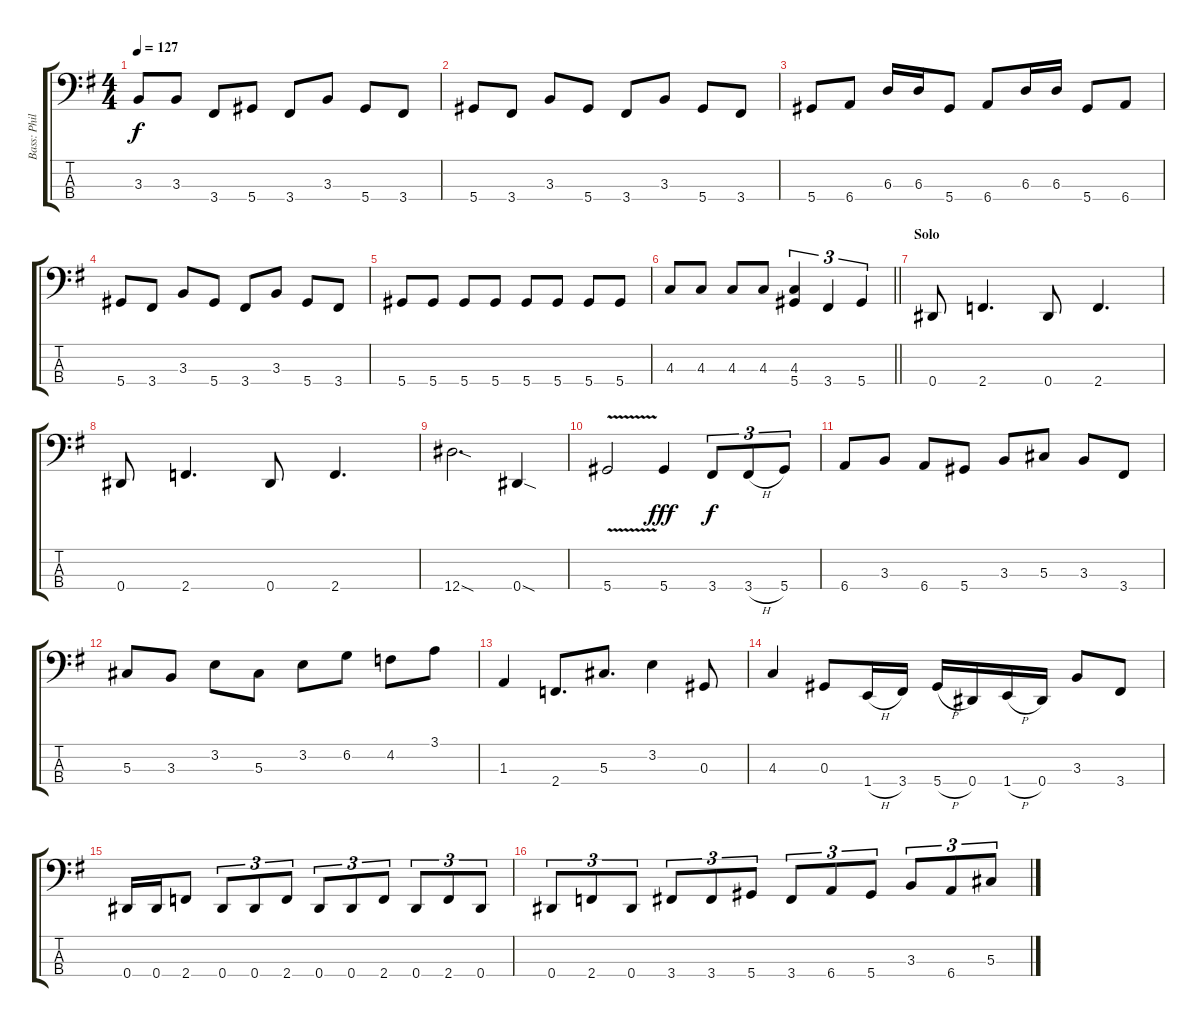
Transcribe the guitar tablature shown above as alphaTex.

\track ("Bass: Philip" "Bass: Phil") {instrument electricbassfinger}
\staff {score tabs}
\tuning (Gb2 Db2 Ab1 Eb1) {hide}
\ts (4 4)
\tempo 127
\clef f4
\ks g
3.3.8{dy f} 3.3.8 3.4.8 5.4.8 3.4.8 3.3.8 5.4.8 3.4.8 |
5.4.8 3.4.8 3.3.8 5.4.8 3.4.8 3.3.8 5.4.8 3.4.8 |
5.4.8 6.4.8 6.3.16 6.3.16 5.4.8 6.4.8 6.3.16 6.3.16 5.4.8 6.4.8 |
5.4.8 3.4.8 3.3.8 5.4.8 3.4.8 3.3.8 5.4.8 3.4.8 |
5.4.8 5.4.8 5.4.8 5.4.8 5.4.8 5.4.8 5.4.8 5.4.8 |
\barLineRight lightlight
4.3.8 4.3.8 4.3.8 4.3.8 (4.3 5.4).4{tu (3 2)} 3.4.4{tu (3 2)} 5.4.4{tu (3 2)} |
\section ("" "Solo")
0.4.8 2.4.4{d} 0.4.8 2.4.4{d} |
0.4.8 2.4.4{d} 0.4.8 2.4.4{d} |
12.4{sod}.2{d} 0.4{sod}.4 |
5.4{v}.2 5.4.4{dy fff} 3.4.8{tu (3 2) dy f} 3.4{h}.8{tu (3 2)} 5.4.8{tu (3 2)} |
6.4.8 3.3.8 6.4.8 5.4.8 3.3.8 5.3.8 3.3.8 3.4.8 |
5.3.8 3.3.8 3.2.8 5.3.8 3.2.8 6.2.8 4.2.8 3.1.8 |
1.3.4 2.4.8{d} 5.3.8{d} 3.2.4 0.3.8 |
4.3.4 0.3.8 1.4{h}.16 3.4.16 5.4{h}.16 0.4.16 1.4{h}.16 0.4.16 3.3.8 3.4.8 |
0.4.16 0.4.16 2.4.8 0.4.8{tu (3 2)} 0.4.8{tu (3 2)} 2.4.8{tu (3 2)} 0.4.8{tu (3 2)} 0.4.8{tu (3 2)} 2.4.8{tu (3 2)} 0.4.8{tu (3 2)} 2.4.8{tu (3 2)} 0.4.8{tu (3 2)} |
0.4.8{tu (3 2)} 2.4.8{tu (3 2)} 0.4.8{tu (3 2)} 3.4.8{tu (3 2)} 3.4.8{tu (3 2)} 5.4.8{tu (3 2)} 3.4.8{tu (3 2)} 6.4.8{tu (3 2)} 5.4.8{tu (3 2)} 3.3.8{tu (3 2)} 6.4.8{tu (3 2)} 5.3.8{tu (3 2)}
